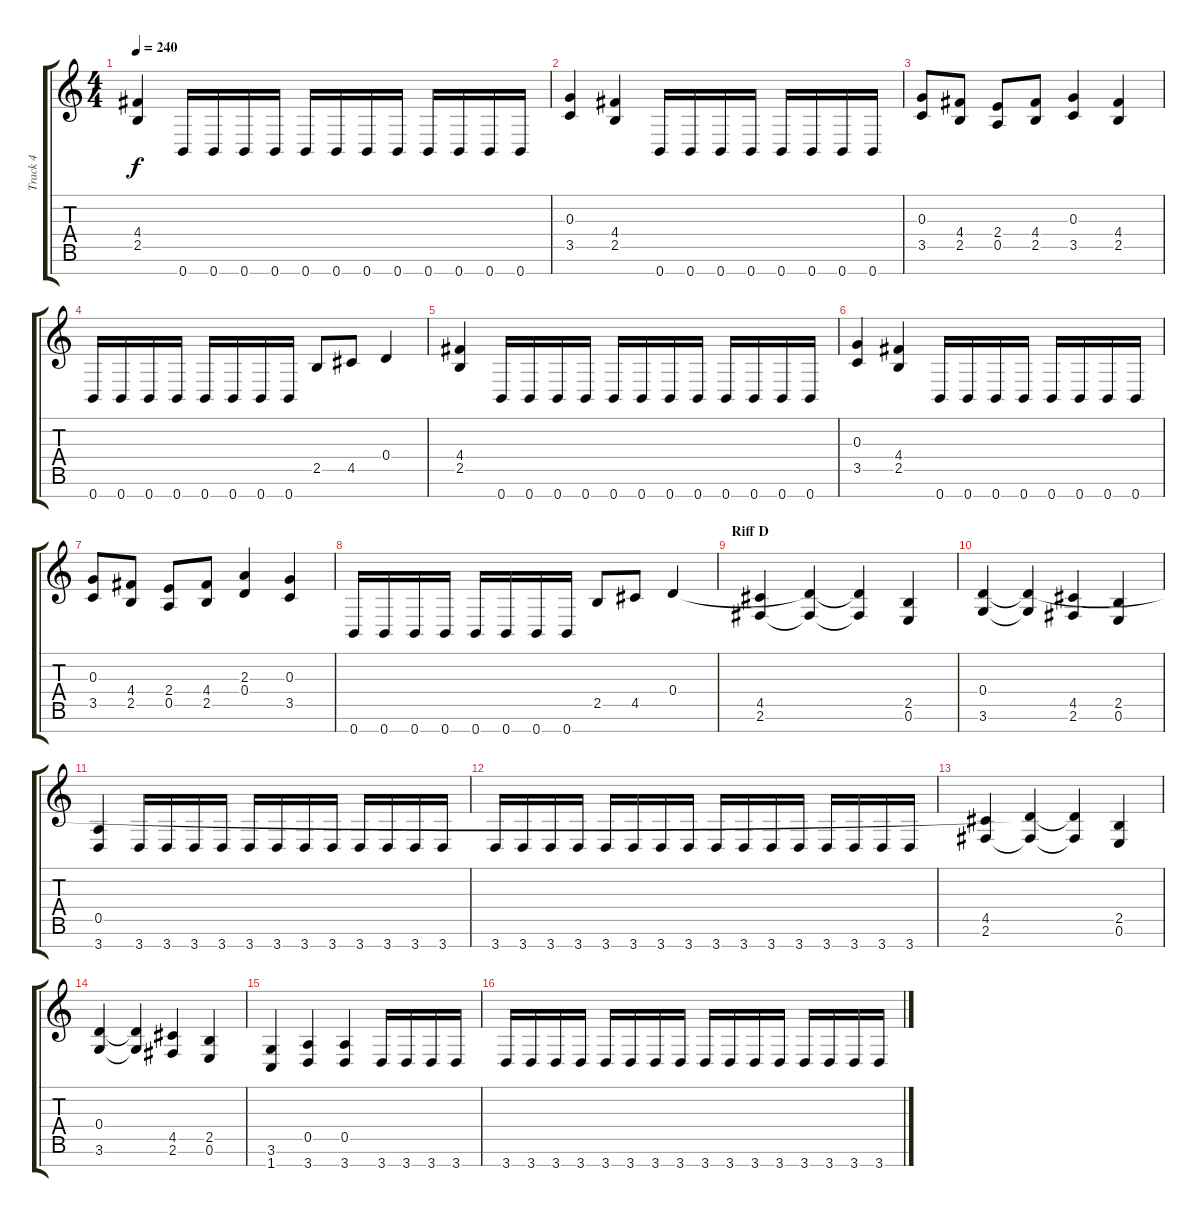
\track ("Track 4" "Track 4") {instrument distortionguitar}
\staff {score tabs}
\tuning (E4 B3 G3 D3 A2 E2 B1) {hide}
\ts (4 4)
\tempo 240
\clef g2
\ks c
(4.4 2.5).4{dy f} 0.7.16 0.7.16 0.7.16 0.7.16 0.7.16 0.7.16 0.7.16 0.7.16 0.7.16 0.7.16 0.7.16 0.7.16 |
(0.3 3.5).4 (4.4 2.5).4 0.7.16 0.7.16 0.7.16 0.7.16 0.7.16 0.7.16 0.7.16 0.7.16 |
(0.3 3.5).8 (4.4 2.5).8 (2.4 0.5).8 (4.4 2.5).8 (0.3 3.5).4 (4.4 2.5).4 |
0.7.16 0.7.16 0.7.16 0.7.16 0.7.16 0.7.16 0.7.16 0.7.16 2.5.8 4.5.8 0.4.4 |
(4.4 2.5).4 0.7.16 0.7.16 0.7.16 0.7.16 0.7.16 0.7.16 0.7.16 0.7.16 0.7.16 0.7.16 0.7.16 0.7.16 |
(0.3 3.5).4 (4.4 2.5).4 0.7.16 0.7.16 0.7.16 0.7.16 0.7.16 0.7.16 0.7.16 0.7.16 |
(0.3 3.5).8 (4.4 2.5).8 (2.4 0.5).8 (4.4 2.5).8 (2.3 0.4).4 (0.3 3.5).4 |
0.7.16 0.7.16 0.7.16 0.7.16 0.7.16 0.7.16 0.7.16 0.7.16 2.5.8 4.5.8 0.4.4 |
\section ("" "Riff D")
(4.5 2.6).4 (0.4{t} 2.6{t}).4 (0.4{t} 2.6{t}).4 (2.5 0.6).4 |
(0.4 3.6).4 (0.4{t} 3.6{t}).4 (4.5 2.6).4 (2.5 0.6).4 |
(0.5 3.7).4 3.7.16 3.7.16 3.7.16 3.7.16 3.7.16 3.7.16 3.7.16 3.7.16 3.7.16 3.7.16 3.7.16 3.7.16 |
3.7.16 3.7.16 3.7.16 3.7.16 3.7.16 3.7.16 3.7.16 3.7.16 3.7.16 3.7.16 3.7.16 3.7.16 3.7.16 3.7.16 3.7.16 3.7.16 |
(4.5 2.6).4 (0.4{t} 2.6{t}).4 (0.4{t} 2.6{t}).4 (2.5 0.6).4 |
(0.4 3.6).4 (0.4{t} 3.6{t}).4 (4.5 2.6).4 (2.5 0.6).4 |
(3.6 1.7).4 (0.5 3.7).4 (0.5 3.7).4 3.7.16 3.7.16 3.7.16 3.7.16 |
3.7.16 3.7.16 3.7.16 3.7.16 3.7.16 3.7.16 3.7.16 3.7.16 3.7.16 3.7.16 3.7.16 3.7.16 3.7.16 3.7.16 3.7.16 3.7.16
